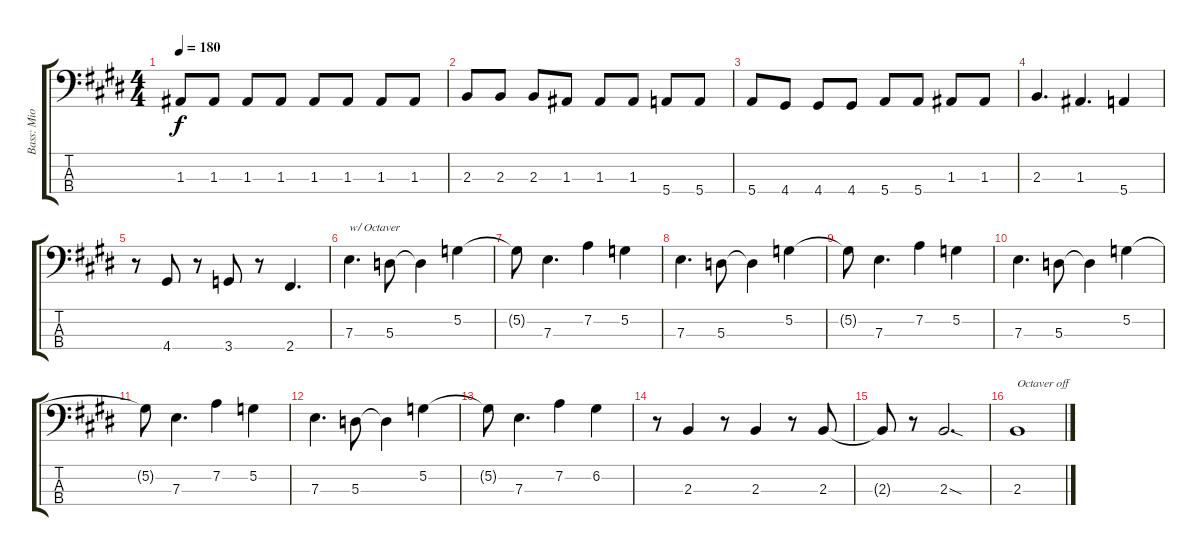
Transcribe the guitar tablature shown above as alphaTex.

\track ("Bass: Mio Akiyama" "Bass: Mio ") {instrument electricbassfinger}
\staff {score tabs}
\tuning (G2 D2 A1 E1) {hide}
\ts (4 4)
\tempo 180
\clef f4
\ks e
1.3.8{dy f} 1.3.8 1.3.8 1.3.8 1.3.8 1.3.8 1.3.8 1.3.8 |
2.3.8 2.3.8 2.3.8 1.3.8 1.3.8 1.3.8 5.4.8 5.4.8 |
5.4.8 4.4.8 4.4.8 4.4.8 5.4.8 5.4.8 1.3.8 1.3.8 |
2.3.4{d} 1.3.4{d} 5.4.4 |
r.8 4.4.8 r.8 3.4.8 r.8 2.4.4{d} |
7.3.4{d txt "w/ Octaver"} 5.3.8 5.3{t}.4 5.2.4 |
5.2{t}.8 7.3.4{d} 7.2.4 5.2.4 |
7.3.4{d} 5.3.8 5.3{t}.4 5.2.4 |
5.2{t}.8 7.3.4{d} 7.2.4 5.2.4 |
7.3.4{d} 5.3.8 5.3{t}.4 5.2.4 |
5.2{t}.8 7.3.4{d} 7.2.4 5.2.4 |
7.3.4{d} 5.3.8 5.3{t}.4 5.2.4 |
5.2{t}.8 7.3.4{d} 7.2.4 6.2.4 |
r.8 2.3.4 r.8 2.3.4 r.8 2.3.8 |
2.3{t}.8 r.8 2.3{sod}.2{d} |
2.3.1{txt "Octaver off"}
